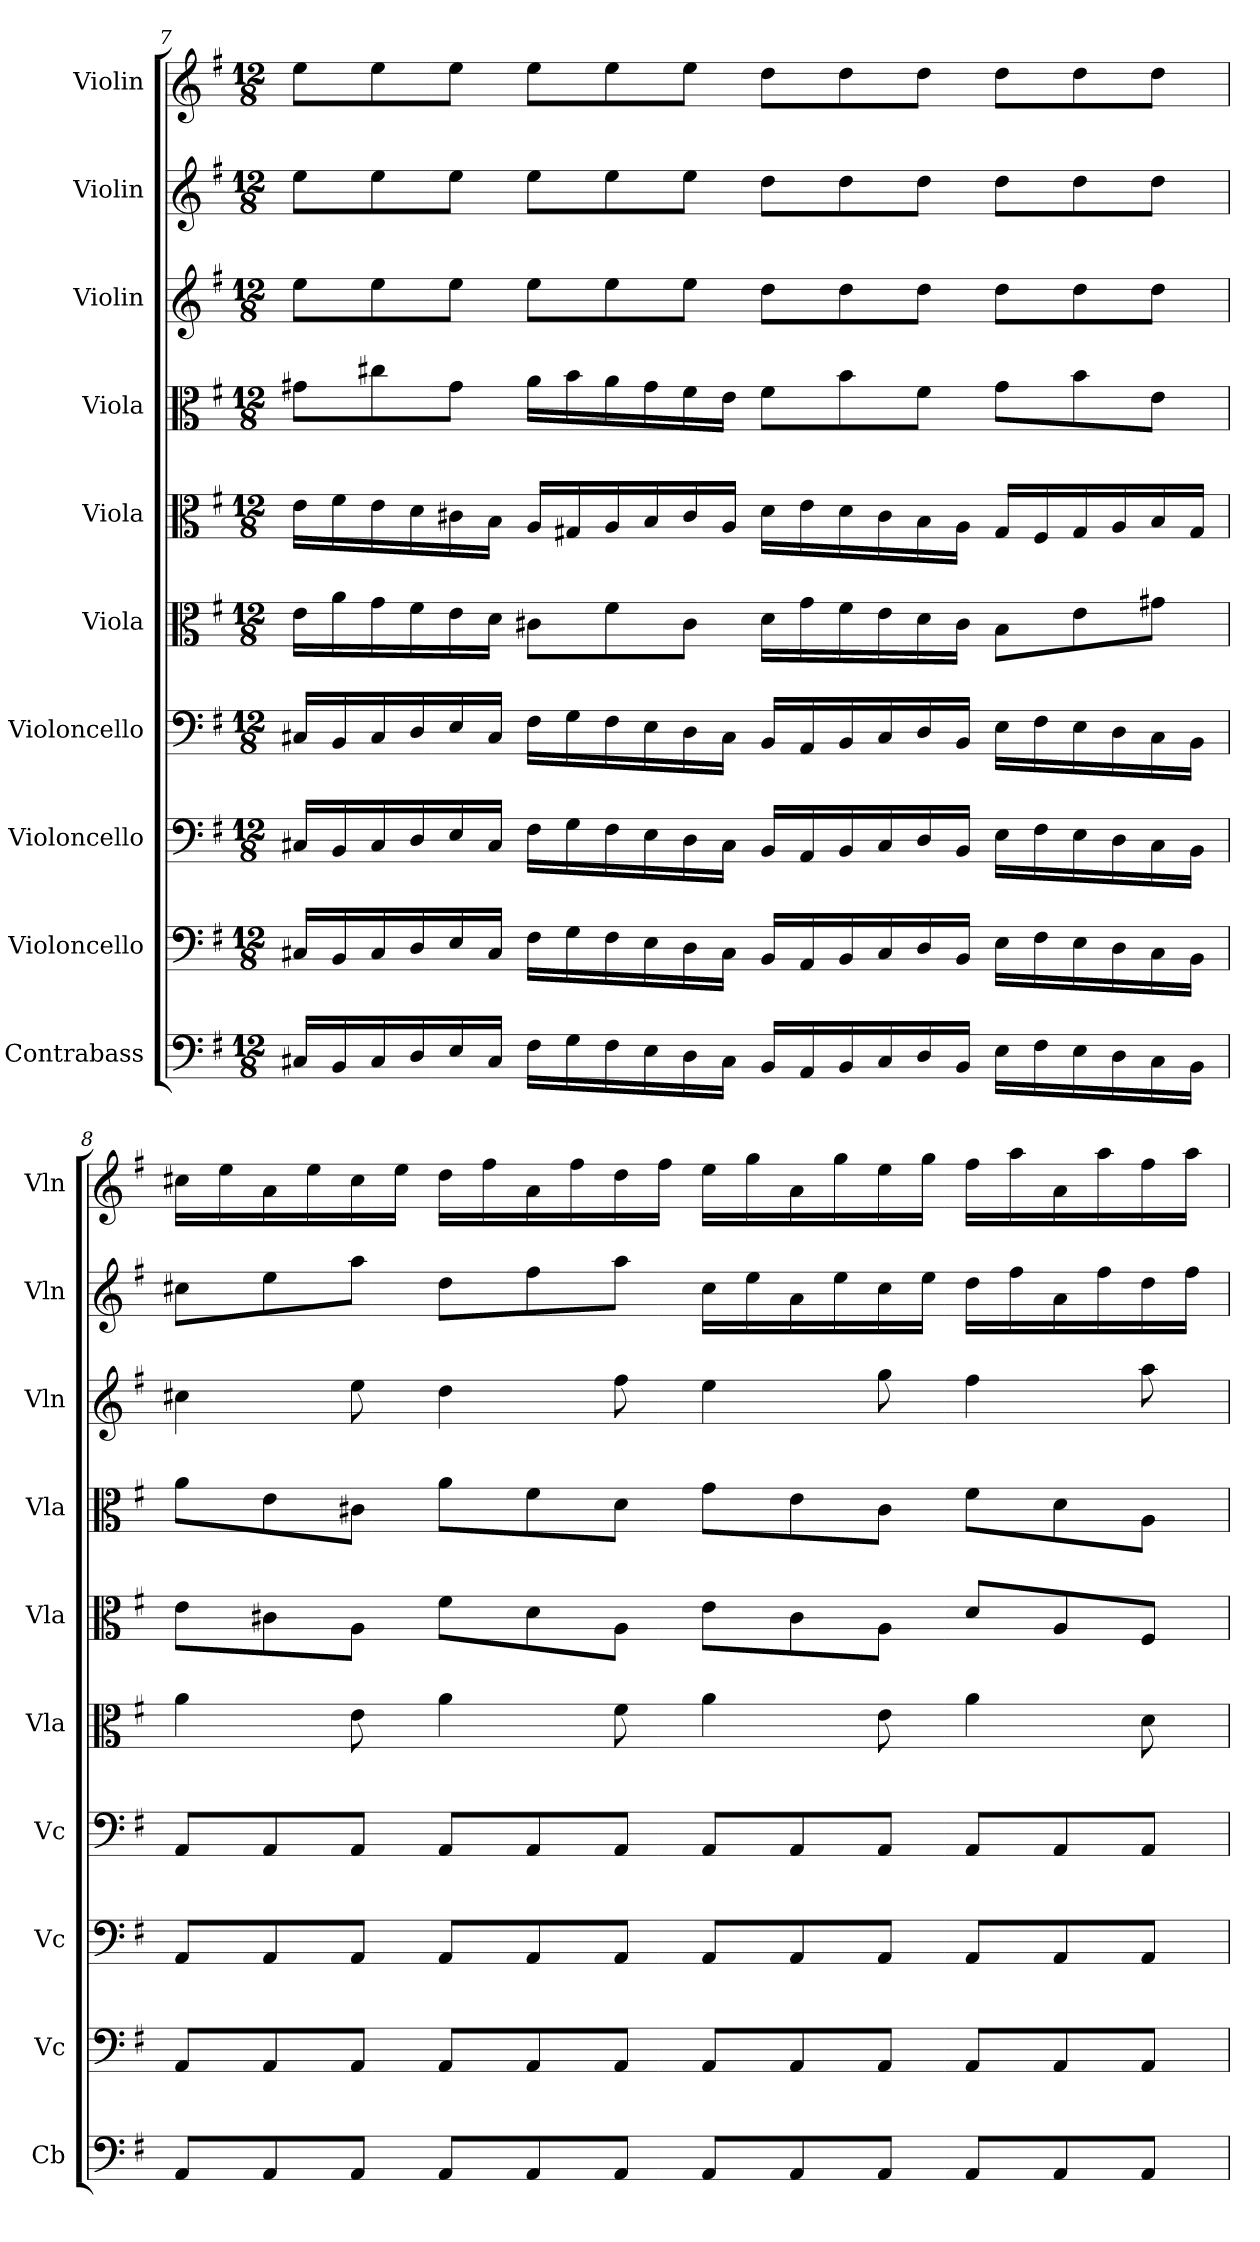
**kern	**kern	**kern	**kern	**kern	**kern	**kern	**kern	**kern	**kern
*part10	*part9	*part8	*part7	*part6	*part5	*part4	*part3	*part2	*part1
*staff10	*staff9	*staff8	*staff7	*staff6	*staff5	*staff4	*staff3	*staff2	*staff1
*I"Contrabass	*I"Violoncello	*I"Violoncello	*I"Violoncello	*I"Viola	*I"Viola	*I"Viola	*I"Violin	*I"Violin	*I"Violin
*I'Cb	*I'Vc	*I'Vc	*I'Vc	*I'Vla	*I'Vla	*I'Vla	*I'Vln	*I'Vln	*I'Vln
*clefF4	*clefF4	*clefF4	*clefF4	*clefC3	*clefC3	*clefC3	*clefG2	*clefG2	*clefG2
*k[f#]	*k[f#]	*k[f#]	*k[f#]	*k[f#]	*k[f#]	*k[f#]	*k[f#]	*k[f#]	*k[f#]
*G:	*G:	*G:	*G:	*G:	*G:	*G:	*G:	*G:	*G:
*M12/8	*M12/8	*M12/8	*M12/8	*M12/8	*M12/8	*M12/8	*M12/8	*M12/8	*M12/8
=7	=7	=7	=7	=7	=7	=7	=7	=7	=7
16C#X/LL	16C#X/LL	16C#X/LL	16C#X/LL	16e\LL	16e\LL	8g#X\L	8ee\L	8ee\L	8ee\L
16BB/	16BB/	16BB/	16BB/	16a\	16f#\	.	.	.	.
16C#/	16C#/	16C#/	16C#/	16g\	16e\	8cc#X\	8ee\	8ee\	8ee\
16D/	16D/	16D/	16D/	16f#\	16d\	.	.	.	.
16E/	16E/	16E/	16E/	16e\	16c#X\	8g#\J	8ee\J	8ee\J	8ee\J
16C#/JJ	16C#/JJ	16C#/JJ	16C#/JJ	16d\JJ	16B\JJ	.	.	.	.
16F#\LL	16F#\LL	16F#\LL	16F#\LL	8c#X\L	16A/LL	16a\LL	8ee\L	8ee\L	8ee\L
16G\	16G\	16G\	16G\	.	16G#X/	16b\	.	.	.
16F#\	16F#\	16F#\	16F#\	8f#\	16A/	16a\	8ee\	8ee\	8ee\
16E\	16E\	16E\	16E\	.	16B/	16g#\	.	.	.
16D\	16D\	16D\	16D\	8c#\J	16c#/	16f#\	8ee\J	8ee\J	8ee\J
16C#\JJ	16C#\JJ	16C#\JJ	16C#\JJ	.	16A/JJ	16e\JJ	.	.	.
16BB/LL	16BB/LL	16BB/LL	16BB/LL	16d\LL	16d\LL	8f#\L	8dd\L	8dd\L	8dd\L
16AA/	16AA/	16AA/	16AA/	16g\	16e\	.	.	.	.
16BB/	16BB/	16BB/	16BB/	16f#\	16d\	8b\	8dd\	8dd\	8dd\
16C#/	16C#/	16C#/	16C#/	16e\	16c#\	.	.	.	.
16D/	16D/	16D/	16D/	16d\	16B\	8f#\J	8dd\J	8dd\J	8dd\J
16BB/JJ	16BB/JJ	16BB/JJ	16BB/JJ	16c#\JJ	16A\JJ	.	.	.	.
16E\LL	16E\LL	16E\LL	16E\LL	8B\L	16G#/LL	8g#\L	8dd\L	8dd\L	8dd\L
16F#\	16F#\	16F#\	16F#\	.	16F#/	.	.	.	.
16E\	16E\	16E\	16E\	8e\	16G#/	8b\	8dd\	8dd\	8dd\
16D\	16D\	16D\	16D\	.	16A/	.	.	.	.
16C#\	16C#\	16C#\	16C#\	8g#X\J	16B/	8e\J	8dd\J	8dd\J	8dd\J
16BB\JJ	16BB\JJ	16BB\JJ	16BB\JJ	.	16G#/JJ	.	.	.	.
=8	=8	=8	=8	=8	=8	=8	=8	=8	=8
8AA/L	8AA/L	8AA/L	8AA/L	4a\	8e\L	8a\L	4cc#X\	8cc#X\L	16cc#X\LL
.	.	.	.	.	.	.	.	.	16ee\
8AA/	8AA/	8AA/	8AA/	.	8c#X\	8e\	.	8ee\	16a\
.	.	.	.	.	.	.	.	.	16ee\
8AA/J	8AA/J	8AA/J	8AA/J	8e\	8A\J	8c#X\J	8ee\	8aa\J	16cc#\
.	.	.	.	.	.	.	.	.	16ee\JJ
8AA/L	8AA/L	8AA/L	8AA/L	4a\	8f#\L	8a\L	4dd\	8dd\L	16dd\LL
.	.	.	.	.	.	.	.	.	16ff#\
8AA/	8AA/	8AA/	8AA/	.	8d\	8f#\	.	8ff#\	16a\
.	.	.	.	.	.	.	.	.	16ff#\
8AA/J	8AA/J	8AA/J	8AA/J	8f#\	8A\J	8d\J	8ff#\	8aa\J	16dd\
.	.	.	.	.	.	.	.	.	16ff#\JJ
8AA/L	8AA/L	8AA/L	8AA/L	4a\	8e\L	8g\L	4ee\	16cc#\LL	16ee\LL
.	.	.	.	.	.	.	.	16ee\	16gg\
8AA/	8AA/	8AA/	8AA/	.	8c#\	8e\	.	16a\	16a\
.	.	.	.	.	.	.	.	16ee\	16gg\
8AA/J	8AA/J	8AA/J	8AA/J	8e\	8A\J	8c#\J	8gg\	16cc#\	16ee\
.	.	.	.	.	.	.	.	16ee\JJ	16gg\JJ
8AA/L	8AA/L	8AA/L	8AA/L	4a\	8d/L	8f#\L	4ff#\	16dd\LL	16ff#\LL
.	.	.	.	.	.	.	.	16ff#\	16aa\
8AA/	8AA/	8AA/	8AA/	.	8A/	8d\	.	16a\	16a\
.	.	.	.	.	.	.	.	16ff#\	16aa\
8AA/J	8AA/J	8AA/J	8AA/J	8d\	8F#/J	8A\J	8aa\	16dd\	16ff#\
.	.	.	.	.	.	.	.	16ff#\JJ	16aa\JJ
=	=	=	=	=	=	=	=	=	=
*-	*-	*-	*-	*-	*-	*-	*-	*-	*-
